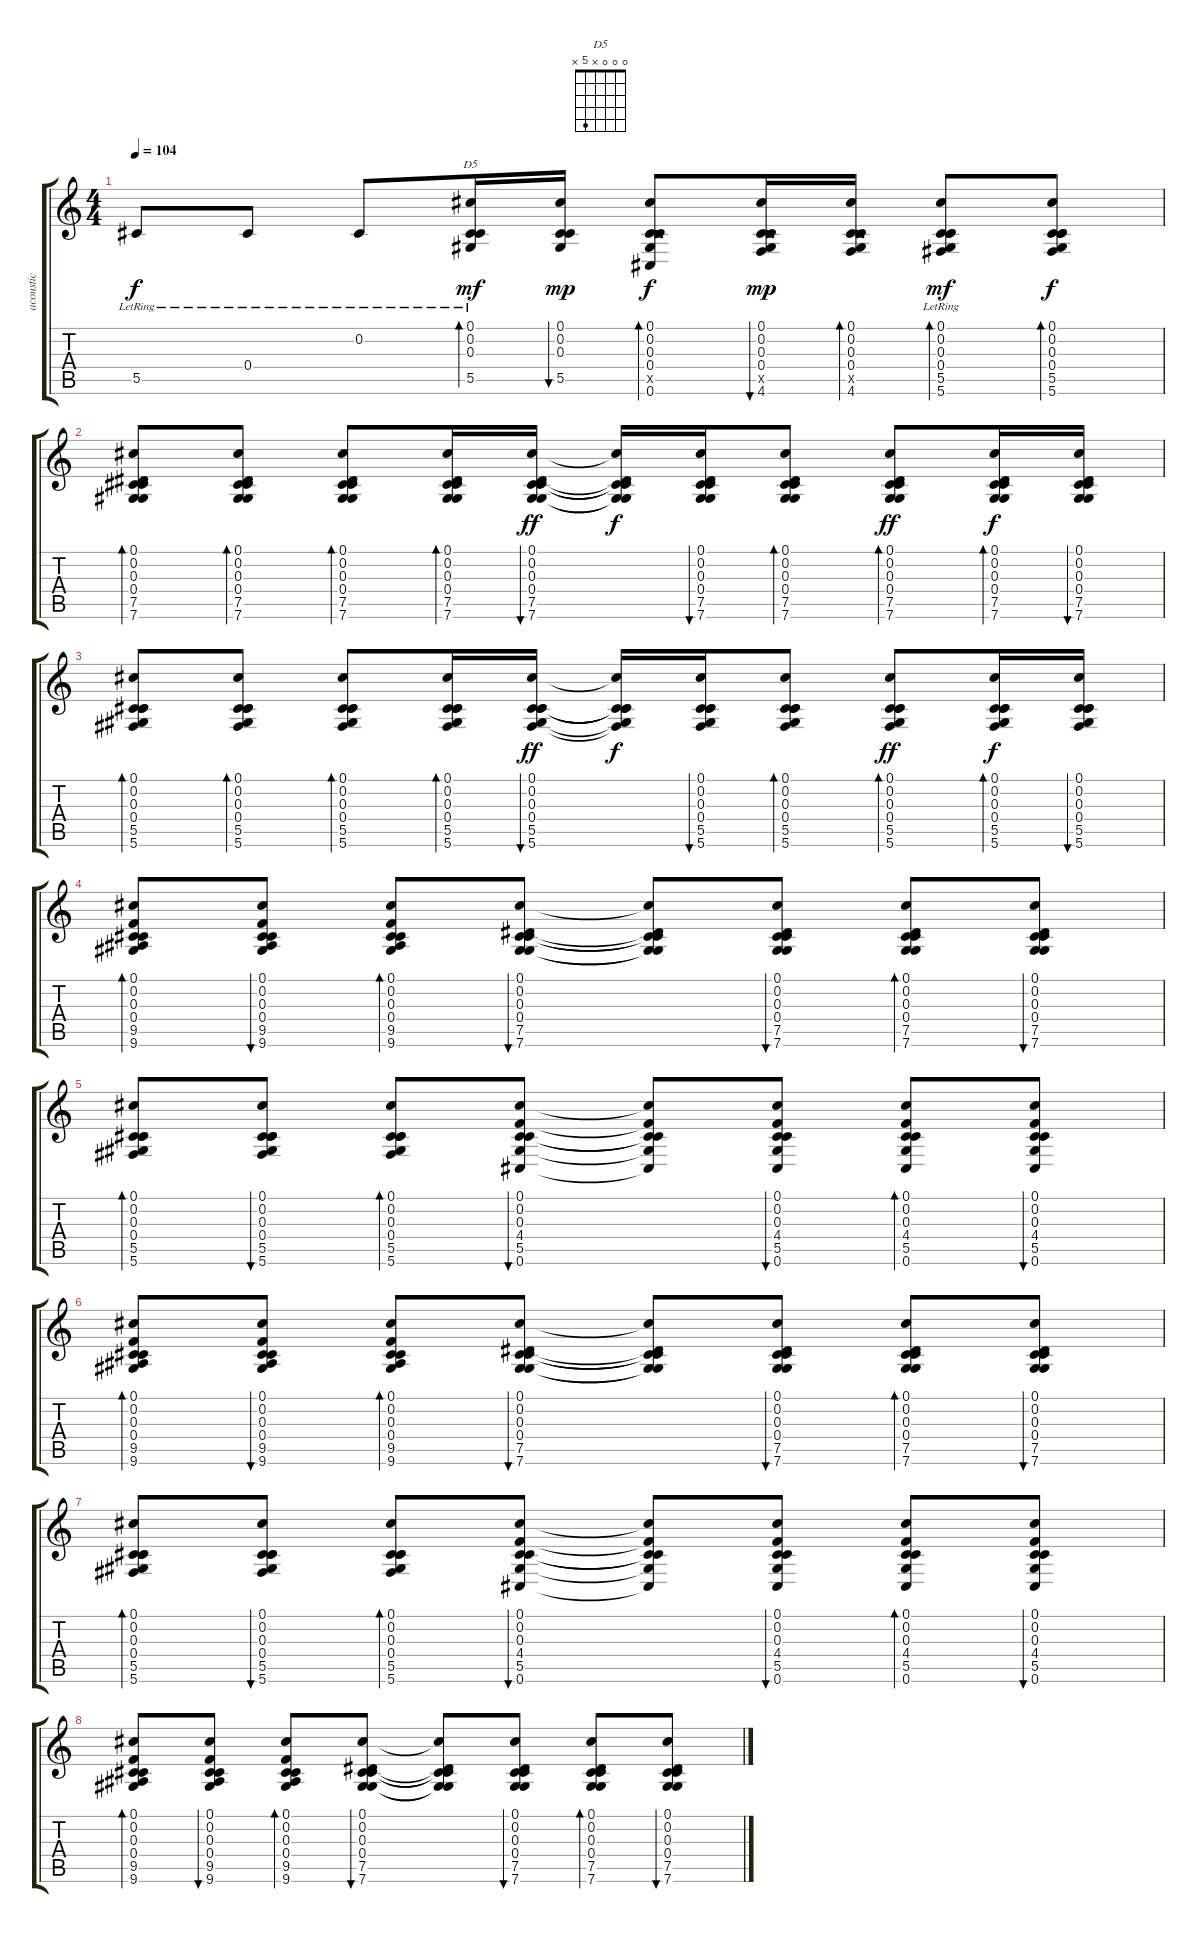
\track ("acoustic" "acoustic") {instrument acousticguitarsteel}
\staff {score tabs}
\tuning (Db4 Db3 Ab2 Db3 Ab2 Db2) {hide}
\chord ("D5" 0 0 0 x 5 x)
\ts (4 4)
\tempo 104
\clef g2
\ks c
5.5{lr}.8{dy f} 0.4{lr}.8 0.2{lr}.8 (0.1{lr} 0.2 0.3 5.5).16{bd 30 ch "D5" dy mf} (0.1 0.2 0.3 5.5).16{bu 30 dy mp} (0.1 0.2 0.3 0.4 5.5{x} 0.6).8{bd 30 dy f} (0.1 0.2 0.3 0.4 5.5{x} 4.6).16{bu 30 dy mp} (0.1 0.2 0.3 0.4 5.5{x} 4.6).16{bd 30} (0.1{lr} 0.2{lr} 0.3{lr} 0.4{lr} 5.5 5.6).8{bd 30 dy mf} (0.1 0.2 0.3 0.4 5.5 5.6).8{bd 60 dy f} |
(0.1 0.2 0.3 0.4 7.5 7.6).8{bd 30 volume 11} (0.1 0.2 0.3 0.4 7.5 7.6).8{bd 30} (0.1 0.2 0.3 0.4 7.5 7.6).8{bd 30} (0.1 0.2 0.3 0.4 7.5 7.6).16{bd 30} (0.1 0.2 0.3 0.4 7.5 7.6).16{bu 30 dy ff} (0.1{t} 0.2{t} 0.3{t} 0.4{t} 7.5{t} 7.6{t}).16{dy f} (0.1 0.2 0.3 0.4 7.5 7.6).16{bu 30} (0.1 0.2 0.3 0.4 7.5 7.6).8{bd 30} (0.1 0.2 0.3 0.4 7.5 7.6).8{bd 30 dy ff} (0.1 0.2 0.3 0.4 7.5 7.6).16{bd 30 dy f} (0.1 0.2 0.3 0.4 7.5 7.6).16{bu 30} |
(0.1 0.2 0.3 0.4 5.5 5.6).8{bd 30} (0.1 0.2 0.3 0.4 5.5 5.6).8{bd 30} (0.1 0.2 0.3 0.4 5.5 5.6).8{bd 30} (0.1 0.2 0.3 0.4 5.5 5.6).16{bd 30} (0.1 0.2 0.3 0.4 5.5 5.6).16{bu 30 dy ff} (0.1{t} 0.2{t} 0.3{t} 0.4{t} 5.5{t} 5.6{t}).16{dy f} (0.1 0.2 0.3 0.4 5.5 5.6).16{bu 30} (0.1 0.2 0.3 0.4 5.5 5.6).8{bd 30} (0.1 0.2 0.3 0.4 5.5 5.6).8{bd 30 dy ff} (0.1 0.2 0.3 0.4 5.5 5.6).16{bd 30 dy f} (0.1 0.2 0.3 0.4 5.5 5.6).16{bu 30} |
(0.1 0.2 0.3 0.4 9.5 9.6).8{bd 30 volume 10} (0.1 0.2 0.3 0.4 9.5 9.6).8{bu 30} (0.1 0.2 0.3 0.4 9.5 9.6).8{bd 30} (0.1 0.2 0.3 0.4 7.5 7.6).8{bu 30} (0.1{t} 0.2{t} 0.3{t} 0.4{t} 7.5{t} 7.6{t}).8 (0.1 0.2 0.3 0.4 7.5 7.6).8{bu 30} (0.1 0.2 0.3 0.4 7.5 7.6).8{bd 30} (0.1 0.2 0.3 0.4 7.5 7.6).8{bu 30} |
(0.1 0.2 0.3 0.4 5.5 5.6).8{bd 30} (0.1 0.2 0.3 0.4 5.5 5.6).8{bu 30} (0.1 0.2 0.3 0.4 5.5 5.6).8{bd 30} (0.1 0.2 0.3 4.4 5.5 0.6).8{bu 30} (0.1{t} 0.2{t} 0.3{t} 4.4{t} 5.5{t} 0.6{t}).8 (0.1 0.2 0.3 4.4 5.5 0.6).8{bu 30} (0.1 0.2 0.3 4.4 5.5 0.6).8{bd 30} (0.1 0.2 0.3 4.4 5.5 0.6).8{bu 30} |
(0.1 0.2 0.3 0.4 9.5 9.6).8{bd 30 volume 10} (0.1 0.2 0.3 0.4 9.5 9.6).8{bu 30} (0.1 0.2 0.3 0.4 9.5 9.6).8{bd 30} (0.1 0.2 0.3 0.4 7.5 7.6).8{bu 30} (0.1{t} 0.2{t} 0.3{t} 0.4{t} 7.5{t} 7.6{t}).8 (0.1 0.2 0.3 0.4 7.5 7.6).8{bu 30} (0.1 0.2 0.3 0.4 7.5 7.6).8{bd 30} (0.1 0.2 0.3 0.4 7.5 7.6).8{bu 30} |
(0.1 0.2 0.3 0.4 5.5 5.6).8{bd 30} (0.1 0.2 0.3 0.4 5.5 5.6).8{bu 30} (0.1 0.2 0.3 0.4 5.5 5.6).8{bd 30} (0.1 0.2 0.3 4.4 5.5 0.6).8{bu 30} (0.1{t} 0.2{t} 0.3{t} 4.4{t} 5.5{t} 0.6{t}).8 (0.1 0.2 0.3 4.4 5.5 0.6).8{bu 30} (0.1 0.2 0.3 4.4 5.5 0.6).8{bd 30} (0.1 0.2 0.3 4.4 5.5 0.6).8{bu 30} |
(0.1 0.2 0.3 0.4 9.5 9.6).8{bd 30 volume 10} (0.1 0.2 0.3 0.4 9.5 9.6).8{bu 30} (0.1 0.2 0.3 0.4 9.5 9.6).8{bd 30} (0.1 0.2 0.3 0.4 7.5 7.6).8{bu 30} (0.1{t} 0.2{t} 0.3{t} 0.4{t} 7.5{t} 7.6{t}).8 (0.1 0.2 0.3 0.4 7.5 7.6).8{bu 30} (0.1 0.2 0.3 0.4 7.5 7.6).8{bd 30} (0.1 0.2 0.3 0.4 7.5 7.6).8{bu 30}
